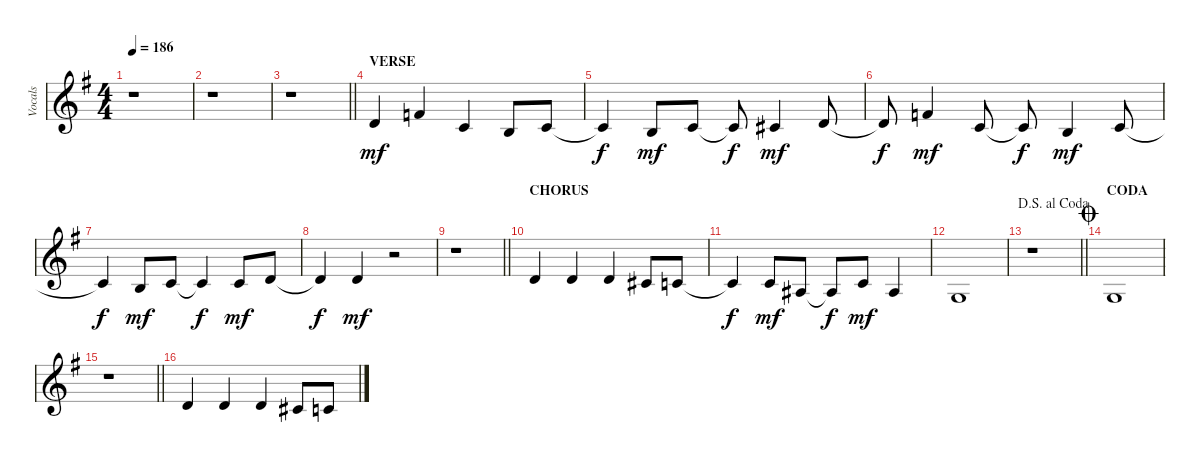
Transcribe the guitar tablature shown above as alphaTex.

\track ("Vocals" "Vocals") {instrument clarinet}
\staff {score}
\tuning (E4 B3 G3 D3 A2 E2) {hide}
\ts (4 4)
\tempo 186
\clef g2
\ks g
r.1{dy mf} |
r.1 |
\barLineRight lightlight
r.1 |
\section ("" "VERSE")
3.2.4 1.1.4 1.2.4 0.2.8 1.2.8 |
1.2{t}.4{dy f} 0.2.8{dy mf} 1.2.8 1.2{t}.8{dy f} 2.2.4{dy mf} 3.2.8 |
3.2{t}.8{dy f} 1.1.4{dy mf} 1.2.8 1.2{t}.8{dy f} 0.2.4{dy mf} 1.2.8 |
1.2{t}.4{dy f} 0.2.8{dy mf} 1.2.8 1.2{t}.4{dy f} 1.2.8{dy mf} 3.2.8 |
3.2{t}.4{dy f} 3.2.4{dy mf} r.2 |
\barLineRight lightlight
r.1 |
\section ("" "CHORUS")
3.2.4 3.2.4 3.2.4 2.2.8 1.2.8 |
1.2{t}.4{dy f} 1.2.8{dy mf} 3.3.8 3.3{t}.8{dy f} 1.2.8{dy mf} 3.3.4 |
0.3.1 |
\jump dalsegnoalcoda
\barLineRight lightlight
r.1 |
\section ("" "CODA")
\jump coda
0.3.1 |
\barLineRight lightlight
r.1 |
3.2.4 3.2.4 3.2.4 2.2.8 1.2.8
